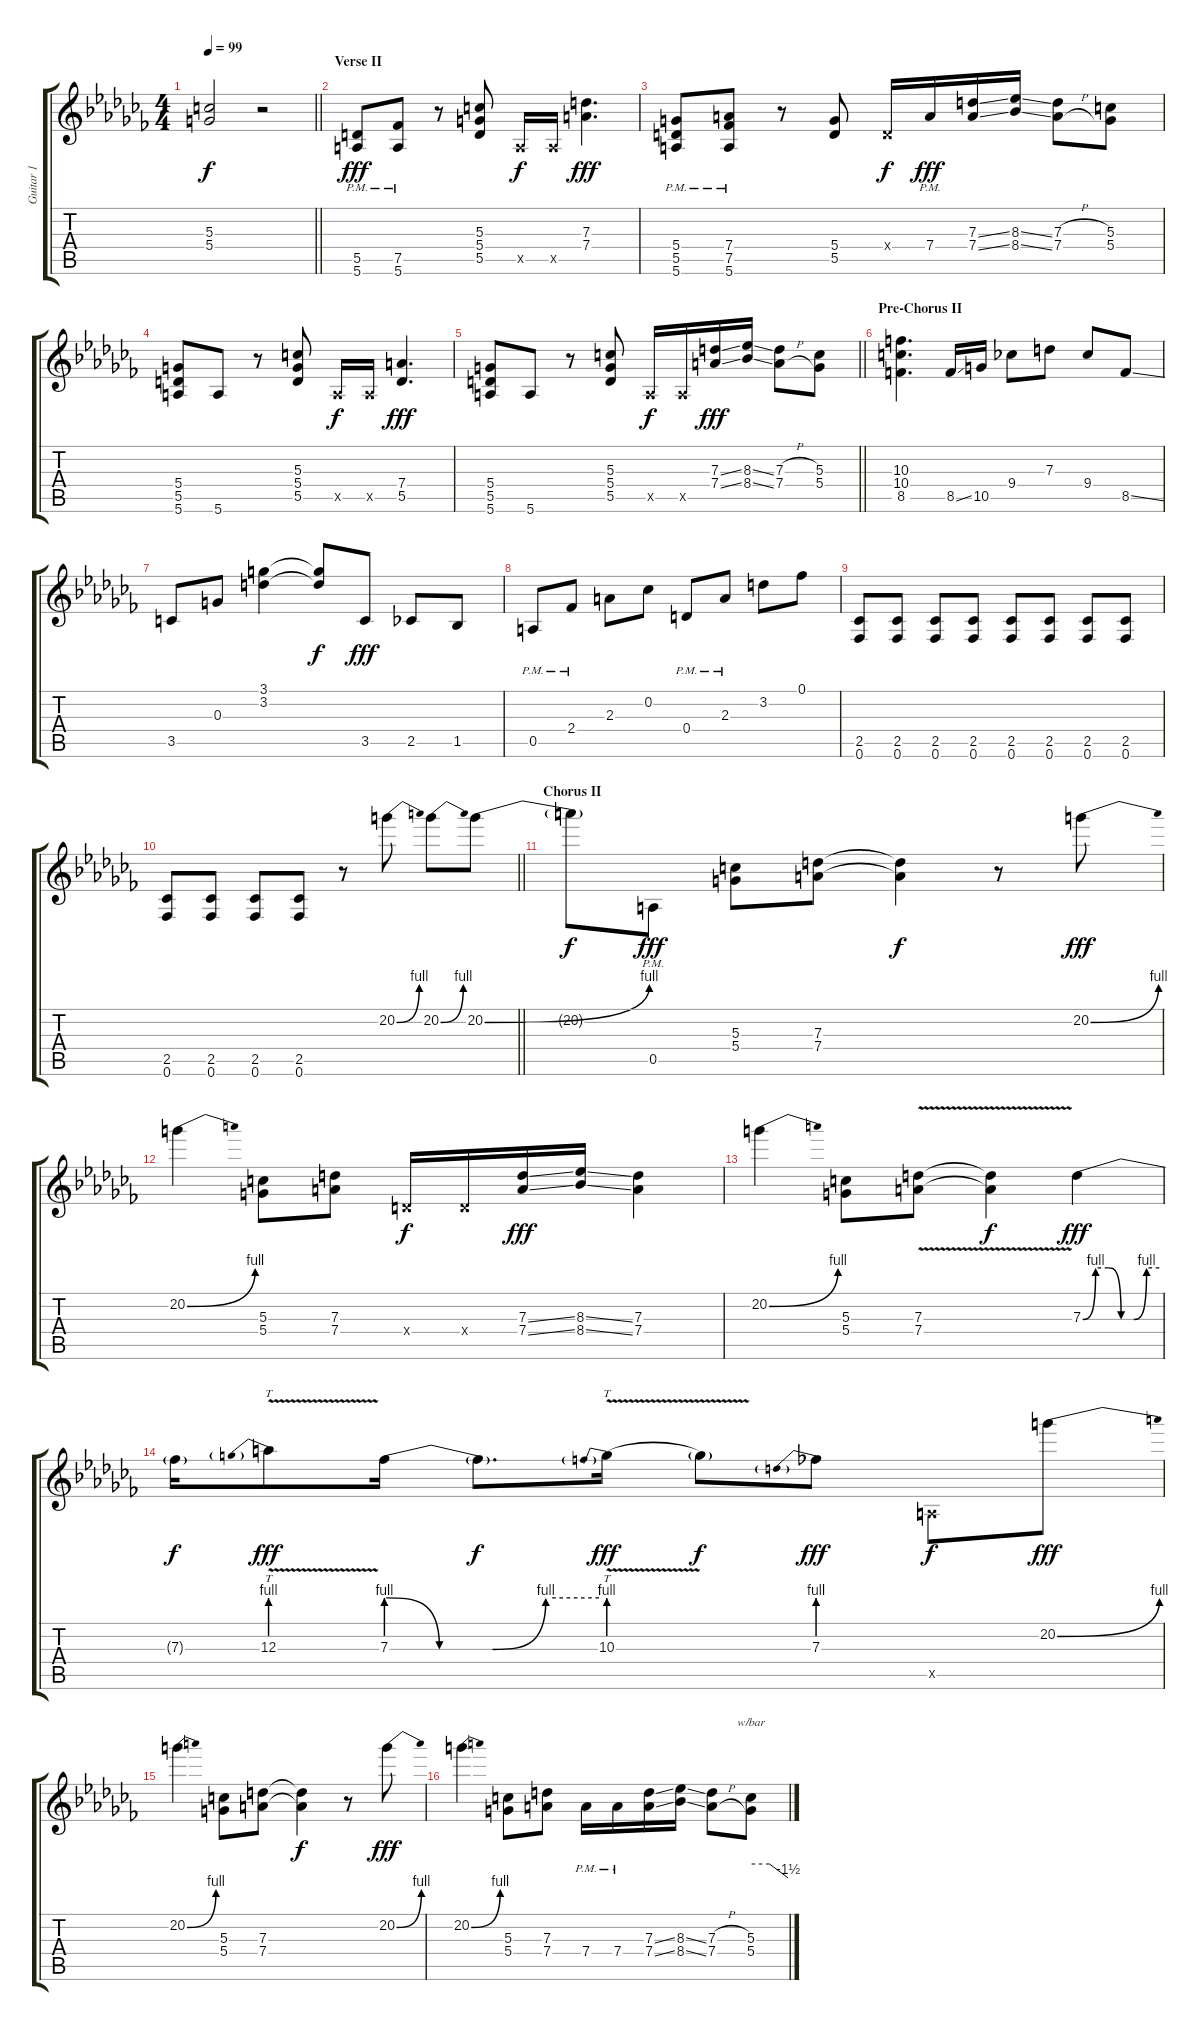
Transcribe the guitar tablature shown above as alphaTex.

\track ("Guitar 1" "Guitar 1") {instrument overdrivenguitar}
\staff {score tabs}
\tuning (E4 B3 G3 D3 A2 E2) {hide}
\ts (4 4)
\tempo 99
\clef g2
\barLineRight lightlight
\ks cb
(5.3{t} 5.4{t}).2{dy f} r.2 |
\section ("" "Verse II")
(5.5{pm} 5.6{pm}).8{dy fff instrument overdrivenguitar} (7.5{pm} 5.6{pm}).8 r.8 (5.3 5.4 5.5).8 0.5{x}.16{dy f} 0.5{x}.16 (7.3 7.4).4{d dy fff} |
(5.4{pm} 5.5{pm} 5.6{pm}).8 (7.4{pm} 7.5{pm} 5.6{pm}).8 r.8 (5.4 5.5).8 0.4{x}.16{dy f} 7.4{pm}.16{dy fff} (7.3{ss} 7.4{ss}).16 (8.3{ss} 8.4{ss}).16 (7.3{h} 7.4{h}).8 (5.3 5.4).8 |
(5.4 5.5 5.6).8 5.6.8 r.8 (5.3 5.4 5.5).8 0.5{x}.16{dy f} 0.5{x}.16 (7.4 5.5).4{d dy fff} |
\barLineRight lightlight
(5.4 5.5 5.6).8 5.6.8 r.8 (5.3 5.4 5.5).8 0.5{x}.16{dy f} 0.5{x}.16 (7.3{ss} 7.4{ss}).16{dy fff} (8.3{ss} 8.4{ss}).16 (7.3{h} 7.4{h}).8 (5.3 5.4).8 |
\section ("" "Pre-Chorus II")
(10.3 10.4 8.5).4{d} 8.5{ss}.16 10.5.16 9.4.8 7.3.8 9.4.8 8.5{ss}.8 |
3.5.8 0.3.8 (3.1 3.2).4 (3.1{t} 3.2{t}).8{dy f} 3.5.8{dy fff} 2.5.8 1.5.8 |
0.5{pm}.8 2.4{pm}.8 2.3.8 0.2.8 0.4{pm}.8 2.3{pm}.8 3.2.8 0.1.8 |
(2.5 0.6).8 (2.5 0.6).8 (2.5 0.6).8 (2.5 0.6).8 (2.5 0.6).8 (2.5 0.6).8 (2.5 0.6).8 (2.5 0.6).8 |
\barLineRight lightlight
(2.5 0.6).8 (2.5 0.6).8 (2.5 0.6).8 (2.5 0.6).8 r.8 20.2{be (bend 0 0 60 4)}.8{instrument distortionguitar} 20.2{be (bend 0 0 60 4)}.8 20.2{be (bend 0 0 60 4)}.8 |
\section ("" "Chorus II")
20.2{t}.8{dy f} 0.5{pm}.8{dy fff} (5.3 5.4).8 (7.3 7.4).8 (7.3{t} 7.4{t}).4{dy f} r.8 20.2{be (bend 0 0 60 4)}.8{dy fff} |
20.2{be (bend 0 0 60 4)}.4 (5.3 5.4).8 (7.3 7.4).8 0.4{x}.16{dy f} 0.4{x}.16 (7.3{ss} 7.4{ss}).16{dy fff} (8.3{ss} 8.4{ss}).16 (7.3 7.4).4 |
20.2{be (bend 0 0 60 4)}.4 (5.3 5.4).8 (7.3{v} 7.4{v}).8 (7.3{t} 7.4{t}).4{dy f} 7.3{be (custom 0 0 10 4 20 4 30 0 40 0 50 4 60 4)}.4{dy fff} |
7.3{t}.16{dy f} 12.3{be (prebend 0 4 60 4) v}.8{tt dy fff} 7.3{be (custom 0 4 15 0 30 0 45 4 60 4)}.16 7.3{t}.8{d dy f} 10.3{be (prebend 0 4 60 4) v}.16{tt dy fff} 10.3{t}.8{dy f} 7.3{be (prebend 0 4 60 4)}.8{dy fff} 0.5{x}.8{dy f} 20.2{be (bend 0 0 60 4)}.8{dy fff} |
20.2{be (bend 0 0 60 4)}.4 (5.3 5.4).8 (7.3 7.4).8 (7.3{t} 7.4{t}).4{dy f} r.8 20.2{be (bend 0 0 60 4)}.8{dy fff} |
20.2{be (bend 0 0 60 4)}.4 (5.3 5.4).8 (7.3 7.4).8 7.4{pm}.16 7.4{pm}.16 (7.3{ss} 7.4{ss}).16 (8.3{ss} 8.4{ss}).16 (7.3{h} 7.4{h}).8 (5.3 5.4).8{tbe (custom default 0 0 30 0 60 -6)}
